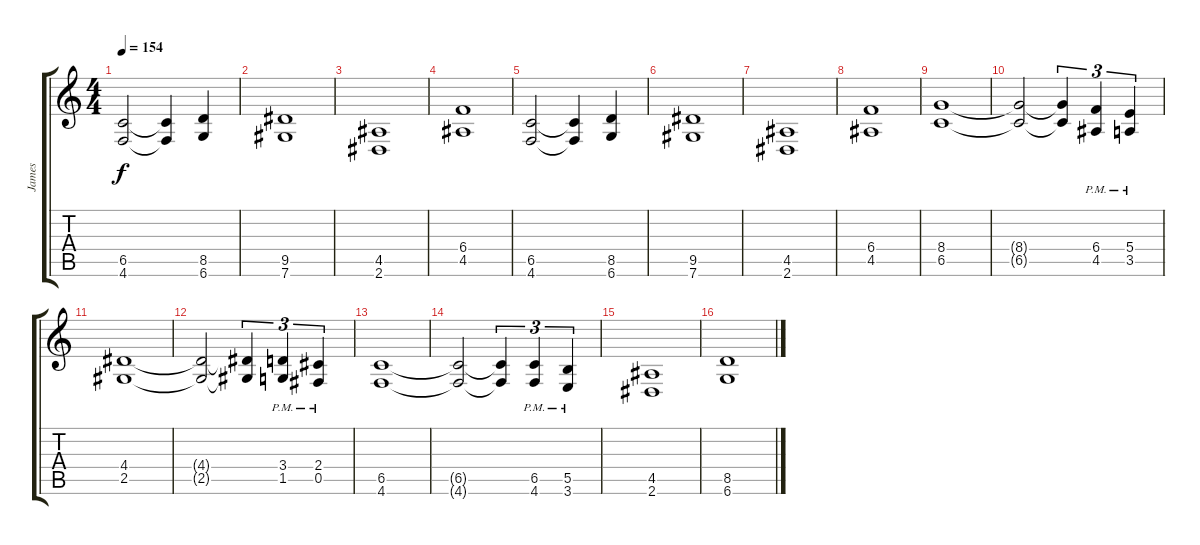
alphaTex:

\track ("James" "James") {instrument distortionguitar}
\staff {score tabs}
\tuning (Db4 Ab3 E3 B2 Gb2 Db2) {hide}
\ts (4 4)
\tempo 154
\clef g2
\ks c
(6.5 4.6).2{dy f} (6.5{t} 4.6{t}).4 (8.5 6.6).4 |
(9.5 7.6).1 |
(4.5 2.6).1 |
(6.4 4.5).1 |
(6.5 4.6).2 (6.5{t} 4.6{t}).4 (8.5 6.6).4 |
(9.5 7.6).1 |
(4.5 2.6).1 |
(6.4 4.5).1 |
(8.4 6.5).1 |
(8.4{t} 6.5{t}).2 (8.4{t} 6.5{t}).4{tu (3 2)} (6.4{pm} 4.5{pm}).4{tu (3 2)} (5.4{pm} 3.5{pm}).4{tu (3 2)} |
(4.4 2.5).1 |
(4.4{t} 2.5{t}).2 (4.4{t} 2.5{t}).4{tu (3 2)} (3.4{pm} 1.5{pm}).4{tu (3 2)} (2.4{pm} 0.5{pm}).4{tu (3 2)} |
(6.5 4.6).1 |
(6.5{t} 4.6{t}).2 (6.5{t} 4.6{t}).4{tu (3 2)} (6.5{pm} 4.6{pm}).4{tu (3 2)} (5.5{pm} 3.6{pm}).4{tu (3 2)} |
(4.5 2.6).1 |
(8.5 6.6).1
